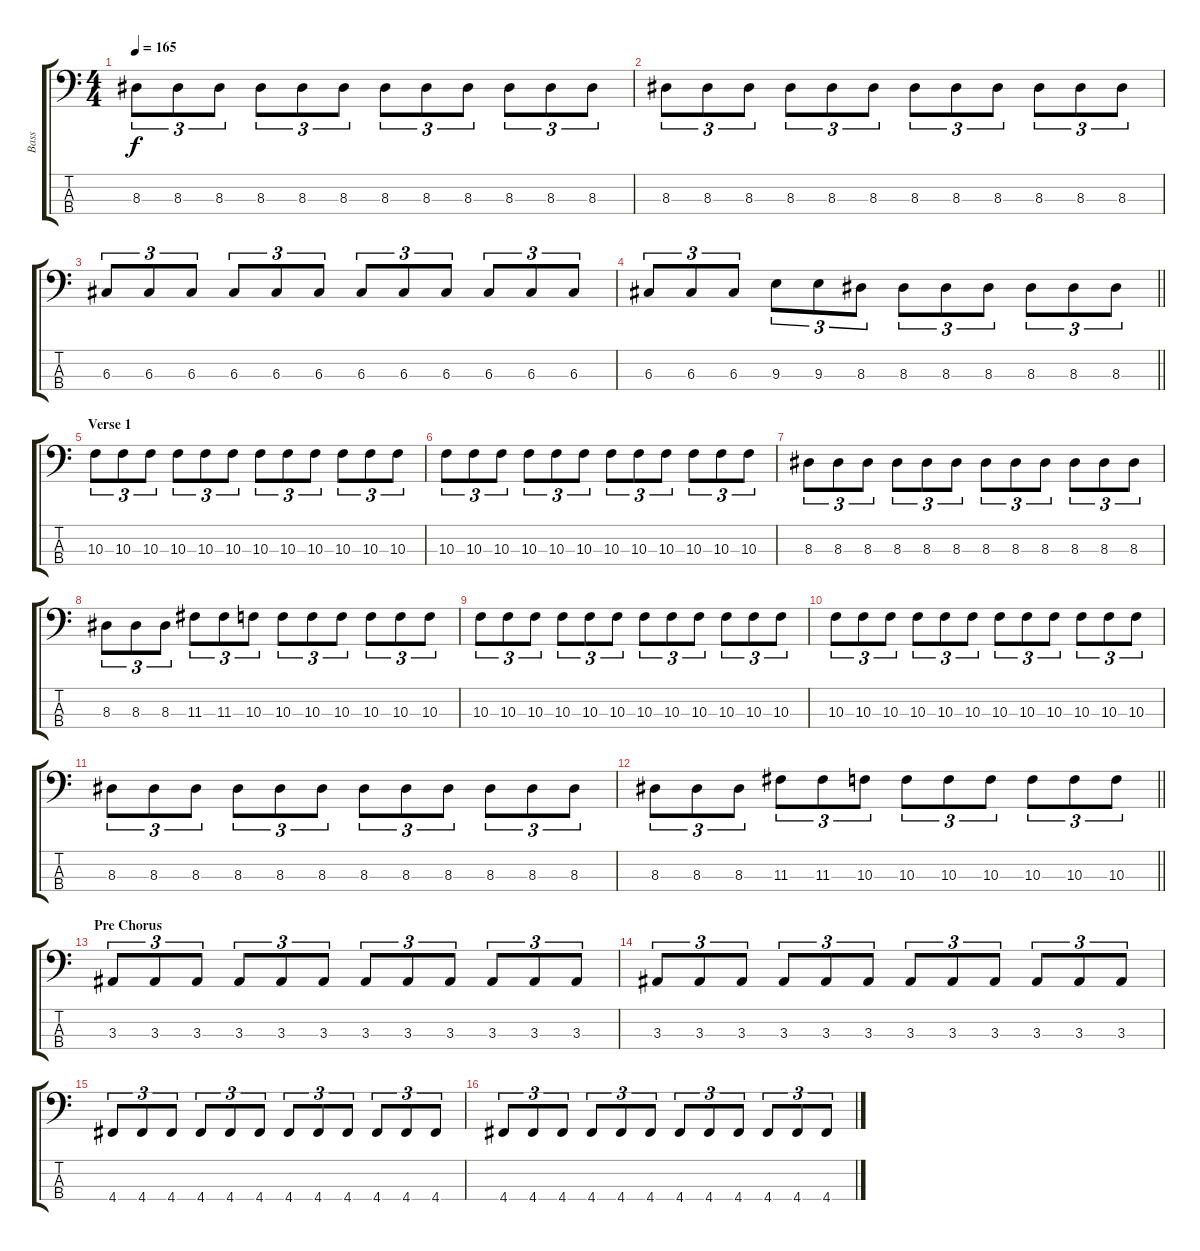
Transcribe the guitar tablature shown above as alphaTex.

\track ("Bass" "Bass") {instrument electricbasspick}
\staff {score tabs}
\tuning (F2 C2 G1 D1) {hide}
\ts (4 4)
\tempo 165
\clef f4
\ks c
8.3.8{tu (3 2) dy f} 8.3.8{tu (3 2)} 8.3.8{tu (3 2)} 8.3.8{tu (3 2)} 8.3.8{tu (3 2)} 8.3.8{tu (3 2)} 8.3.8{tu (3 2)} 8.3.8{tu (3 2)} 8.3.8{tu (3 2)} 8.3.8{tu (3 2)} 8.3.8{tu (3 2)} 8.3.8{tu (3 2)} |
8.3.8{tu (3 2)} 8.3.8{tu (3 2)} 8.3.8{tu (3 2)} 8.3.8{tu (3 2)} 8.3.8{tu (3 2)} 8.3.8{tu (3 2)} 8.3.8{tu (3 2)} 8.3.8{tu (3 2)} 8.3.8{tu (3 2)} 8.3.8{tu (3 2)} 8.3.8{tu (3 2)} 8.3.8{tu (3 2)} |
6.3.8{tu (3 2)} 6.3.8{tu (3 2)} 6.3.8{tu (3 2)} 6.3.8{tu (3 2)} 6.3.8{tu (3 2)} 6.3.8{tu (3 2)} 6.3.8{tu (3 2)} 6.3.8{tu (3 2)} 6.3.8{tu (3 2)} 6.3.8{tu (3 2)} 6.3.8{tu (3 2)} 6.3.8{tu (3 2)} |
\barLineRight lightlight
6.3.8{tu (3 2)} 6.3.8{tu (3 2)} 6.3.8{tu (3 2)} 9.3.8{tu (3 2)} 9.3.8{tu (3 2)} 8.3.8{tu (3 2)} 8.3.8{tu (3 2)} 8.3.8{tu (3 2)} 8.3.8{tu (3 2)} 8.3.8{tu (3 2)} 8.3.8{tu (3 2)} 8.3.8{tu (3 2)} |
\section ("" "Verse 1")
10.3.8{tu (3 2)} 10.3.8{tu (3 2)} 10.3.8{tu (3 2)} 10.3.8{tu (3 2)} 10.3.8{tu (3 2)} 10.3.8{tu (3 2)} 10.3.8{tu (3 2)} 10.3.8{tu (3 2)} 10.3.8{tu (3 2)} 10.3.8{tu (3 2)} 10.3.8{tu (3 2)} 10.3.8{tu (3 2)} |
10.3.8{tu (3 2)} 10.3.8{tu (3 2)} 10.3.8{tu (3 2)} 10.3.8{tu (3 2)} 10.3.8{tu (3 2)} 10.3.8{tu (3 2)} 10.3.8{tu (3 2)} 10.3.8{tu (3 2)} 10.3.8{tu (3 2)} 10.3.8{tu (3 2)} 10.3.8{tu (3 2)} 10.3.8{tu (3 2)} |
8.3.8{tu (3 2)} 8.3.8{tu (3 2)} 8.3.8{tu (3 2)} 8.3.8{tu (3 2)} 8.3.8{tu (3 2)} 8.3.8{tu (3 2)} 8.3.8{tu (3 2)} 8.3.8{tu (3 2)} 8.3.8{tu (3 2)} 8.3.8{tu (3 2)} 8.3.8{tu (3 2)} 8.3.8{tu (3 2)} |
8.3.8{tu (3 2)} 8.3.8{tu (3 2)} 8.3.8{tu (3 2)} 11.3.8{tu (3 2)} 11.3.8{tu (3 2)} 10.3.8{tu (3 2)} 10.3.8{tu (3 2)} 10.3.8{tu (3 2)} 10.3.8{tu (3 2)} 10.3.8{tu (3 2)} 10.3.8{tu (3 2)} 10.3.8{tu (3 2)} |
10.3.8{tu (3 2)} 10.3.8{tu (3 2)} 10.3.8{tu (3 2)} 10.3.8{tu (3 2)} 10.3.8{tu (3 2)} 10.3.8{tu (3 2)} 10.3.8{tu (3 2)} 10.3.8{tu (3 2)} 10.3.8{tu (3 2)} 10.3.8{tu (3 2)} 10.3.8{tu (3 2)} 10.3.8{tu (3 2)} |
10.3.8{tu (3 2)} 10.3.8{tu (3 2)} 10.3.8{tu (3 2)} 10.3.8{tu (3 2)} 10.3.8{tu (3 2)} 10.3.8{tu (3 2)} 10.3.8{tu (3 2)} 10.3.8{tu (3 2)} 10.3.8{tu (3 2)} 10.3.8{tu (3 2)} 10.3.8{tu (3 2)} 10.3.8{tu (3 2)} |
8.3.8{tu (3 2)} 8.3.8{tu (3 2)} 8.3.8{tu (3 2)} 8.3.8{tu (3 2)} 8.3.8{tu (3 2)} 8.3.8{tu (3 2)} 8.3.8{tu (3 2)} 8.3.8{tu (3 2)} 8.3.8{tu (3 2)} 8.3.8{tu (3 2)} 8.3.8{tu (3 2)} 8.3.8{tu (3 2)} |
\barLineRight lightlight
8.3.8{tu (3 2)} 8.3.8{tu (3 2)} 8.3.8{tu (3 2)} 11.3.8{tu (3 2)} 11.3.8{tu (3 2)} 10.3.8{tu (3 2)} 10.3.8{tu (3 2)} 10.3.8{tu (3 2)} 10.3.8{tu (3 2)} 10.3.8{tu (3 2)} 10.3.8{tu (3 2)} 10.3.8{tu (3 2)} |
\section ("" "Pre Chorus")
3.3.8{tu (3 2)} 3.3.8{tu (3 2)} 3.3.8{tu (3 2)} 3.3.8{tu (3 2)} 3.3.8{tu (3 2)} 3.3.8{tu (3 2)} 3.3.8{tu (3 2)} 3.3.8{tu (3 2)} 3.3.8{tu (3 2)} 3.3.8{tu (3 2)} 3.3.8{tu (3 2)} 3.3.8{tu (3 2)} |
3.3.8{tu (3 2)} 3.3.8{tu (3 2)} 3.3.8{tu (3 2)} 3.3.8{tu (3 2)} 3.3.8{tu (3 2)} 3.3.8{tu (3 2)} 3.3.8{tu (3 2)} 3.3.8{tu (3 2)} 3.3.8{tu (3 2)} 3.3.8{tu (3 2)} 3.3.8{tu (3 2)} 3.3.8{tu (3 2)} |
4.4.8{tu (3 2)} 4.4.8{tu (3 2)} 4.4.8{tu (3 2)} 4.4.8{tu (3 2)} 4.4.8{tu (3 2)} 4.4.8{tu (3 2)} 4.4.8{tu (3 2)} 4.4.8{tu (3 2)} 4.4.8{tu (3 2)} 4.4.8{tu (3 2)} 4.4.8{tu (3 2)} 4.4.8{tu (3 2)} |
4.4.8{tu (3 2)} 4.4.8{tu (3 2)} 4.4.8{tu (3 2)} 4.4.8{tu (3 2)} 4.4.8{tu (3 2)} 4.4.8{tu (3 2)} 4.4.8{tu (3 2)} 4.4.8{tu (3 2)} 4.4.8{tu (3 2)} 4.4.8{tu (3 2)} 4.4.8{tu (3 2)} 4.4.8{tu (3 2)}
